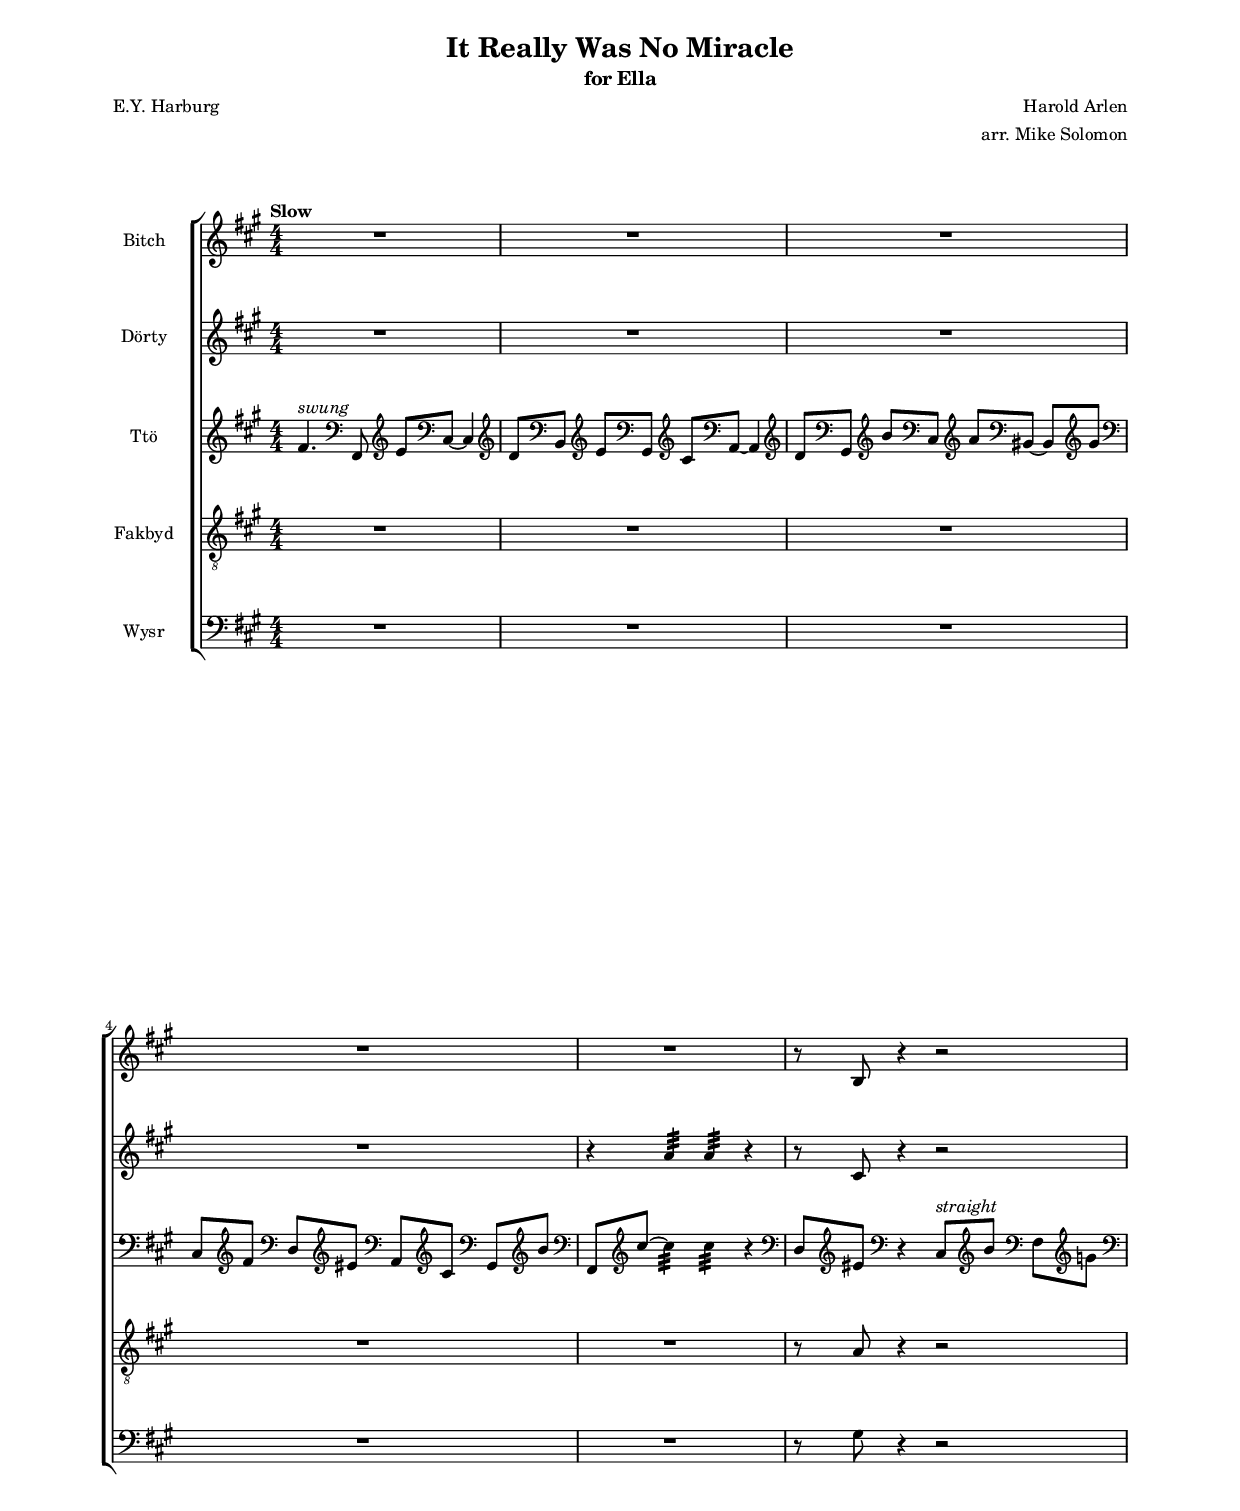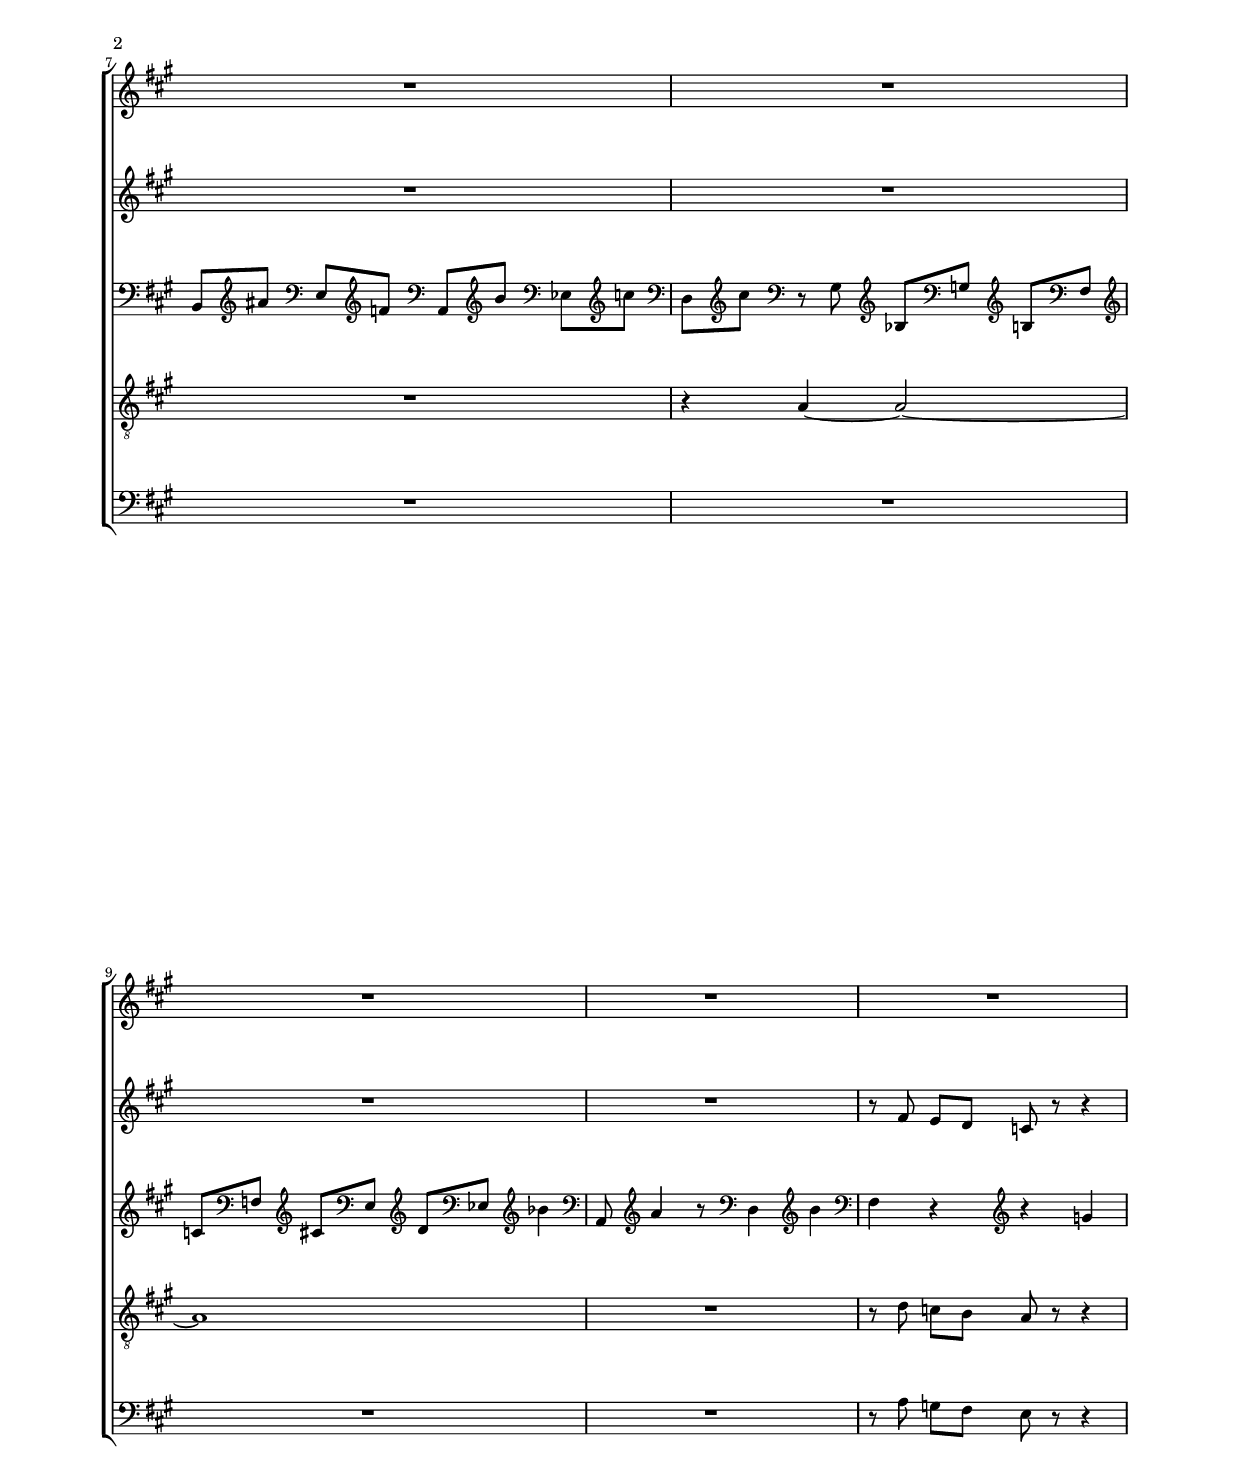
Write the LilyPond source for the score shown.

% notes piquées avec Piki
% -- accord pour clôturer
% ---- 2m to arrive to D, sounds like arrival to A but we sneak G in to round to D
% single long note D avec Ryan (Mike danse autour de ça (genre ees' cis' e' c' f' b etc.))
% ---- cute virage to G (8th reply chez tout le monde)
% telescoping duo avec Mathieu
% --
% high duo avec Marie
% --
\version "2.19.30"
\include "defs-devel.ly"

%{
  cis' gis, eis' b, d' cis
  fis gis'
%}

\header {
  title = "It Really Was No Miracle" %(1)"
  subtitle = \markup { for Ella }
  composer = "Harold Arlen"
  poet = "E.Y. Harburg"
  arranger = "arr. Mike Solomon"
}

\paper {
  #(define fonts
    (set-global-fonts
    #:music "lilyjazz"
    #:brace "lilyjazz"
    #:roman "LilyJAZZText"
    #:sans "LilyJAZZChord"
    #:factor (/ staff-height pt 20)
  ))
  ragged-right = ##f
  left-margin = 0.75\in
  right-margin = 0.75\in
  top-margin = 0.5\in
  bottom-margin = 0.6\in
  ragged-last-bottom = ##f
  max-systems-per-page = #2
  %oddHeaderMarkup = "FIRST FULL DRAFT 20.10.14 4:44"
  %evenHeaderMarkup = "FIRST FULL DRAFT 20.10.14 4:44"
}


#(ly:set-option 'point-and-click #f)

#(set-global-staff-size 15.15)


%changeUp = { \change Staff = "up" }
%changeDown = { \change Staff = "down" }
changeUp = { \clef treble }
changeDown = { \clef bass }

scorePrefatoryMatter = {}
midiPrefatoryMatter = {}

marks = {
  \tempo "Slow"
  \numericTimeSignature
  s1 |
}

swung = \markup \italic "swung"
straight = \markup \italic "straight"

soprano = \relative c' {
  \key fis \minor
  \clef treble
  R1*5 |
  \lo r8 \sh b r4 r2 |
  R1*5 |
}

sopranoWords = \lyricmode {
}

mezzo = \relative c'' {
  \key fis \minor
  \clef treble
  R1*4 |
  r4 a4:32 a4:32 r |
  \lo r8 \sh cis, r4 r2 |
  R1*4 |
  r8 fis e [ d ] c r r4 |
}

mezzoWords = \lyricmode {
}

alto = {
  \key fis \minor
  \clef treble
  \lod fis'4.^\swung
  \changeDown
  \sh fis,8
  \changeUp
  \lo e'8
  \changeDown
  \sh cis ~ cis4 |
  \changeUp
  \lo d'8
  \changeDown
  \sh b,8
  \changeUp
  \lo e'8
  \changeDown
  \sh gis,8
  \changeUp
  \lo cis'8
  \changeDown
  \sh a,8 ~ a,4 |
  \changeUp
  \lo d'8
  \changeDown
  \sh gis,8
  \changeUp
  \lo b'8
  \changeDown
  \sh cis8
  \changeUp
  \lo a'8
  \changeDown
  \sh bis,8 ~ \lo bis,8
  \changeUp
  \sh gis'8 |
  \changeDown
  \lo cis8
  \changeUp
  \sh fis'8
  \changeDown
  \lo d8
  \changeUp
  \sh eis'8
  \changeDown
  \lo a,8
  \changeUp
  \sh cis'8
  \changeDown
  \lo gis,8
  \changeUp
  \sh b'8 |
  \changeDown
  \lo fis,8
  \changeUp
  \sh cis'' ~
  cis''4:32
  cis'':32
  r |
  \changeDown
  \lo d
  \changeUp
  \sh eis'
  \changeDown
  r4
  cis8^\straight [
  \changeUp
  b'8 ]
  \changeDown
  fis8 [
  \changeUp
  g'8 ] |
  \changeDown
  b,8 [
  \changeUp
  ais'8 ]
  \changeDown
  e8 [
  \changeUp
  f'8 ]
  \changeDown
  a,8 [
  \changeUp
  b'8 ]
  \changeDown
  ees8 [
  \changeUp
  c''8 ] |
  \changeDown
  d8 [
  \changeUp
  cis''8 ]
  \changeDown
  r8
  gis
  \changeUp
  bes [
  \changeDown
  g ]
  \changeUp
  b [
  \changeDown
  fis ]
  \changeUp
  c' [
  \changeDown
  f ]
  \changeUp
  cis' [
  \changeDown
  e ]
  \changeUp
  d' [
  \changeDown
  ees ]
  \changeUp
  bes'4
  \changeDown
  a,8
  \changeUp
  a'4 r8
  \changeDown
  d4
  \changeUp
  b'
  \changeDown
  fis4 r4
  \changeUp
  r g' |
}

altoWords = \lyricmode {
}

tenor = \relative c' {
  \key fis \minor
  \clef "treble_8"
  R1*5 |
  \lo r8 \sh a r4 r2 |
  R1 |
  r4 a4 ~ a2 ~ |
  a1 |
  R1 |
  r8 d c [ b ] a r r4 |
}

tenorWords = \lyricmode {
}

bass = \relative c' {
  \key fis \minor
  \clef bass
  R1*5 |
  \lo r8 \sh gis r4 r2 |
  R1*4 |
  r8 a g [ fis ] e r r4 |
}

bassWords = \lyricmode {
}

\score {
  \new ChoirStaff <<
    \new Staff \with { instrumentName = \bitchName %shortInstrumentName = #"M."
} <<
      \new Voice = "soprano" { << { \numericTimeSignature
	\scorePrefatoryMatter
        \soprano
      } {
	\scorePrefatoryMatter
        \marks
      } >> }
      \new Lyrics \lyricsto "soprano" {
        \sopranoWords
      }
    >>
    \new Staff \with { instrumentName = \dortyName %shortInstrumentName = #"E."
} <<
      \new Voice = "mezzo" { \numericTimeSignature
	\scorePrefatoryMatter
        \mezzo
      }
      \new Lyrics \lyricsto "mezzo" {
        \mezzoWords
      }
    >>
    \new Staff \with { instrumentName = \ttoName %shortInstrumentName = #"Mk."
} <<
      \new Voice = "alto" { \numericTimeSignature
	\scorePrefatoryMatter
        \alto
      }
      \new Lyrics \lyricsto "alto" {
        \altoWords
      }
    >>
    \new Staff \with { instrumentName = \fakbydName %shortInstrumentName = #"R."
} <<
      \new Voice = "tenor" { \numericTimeSignature
	\scorePrefatoryMatter
        \tenor
      }
      \new Lyrics \lyricsto "tenor" {
        \tenorWords
      }
    >>
    \new Staff \with { instrumentName = \wysrName %shortInstrumentName = #"P." %\markup { \concat { E \super u . } }
} <<
      \new Voice = "bass" { \numericTimeSignature
	\scorePrefatoryMatter
        \bass
      }
      \new Lyrics \lyricsto "bass" {
        \bassWords
      }
    >>
  >>
  \layout {
    \context {
      \Voice
      \override TextScript #'layer = #6
      \override NoteHead #'layer = #7
      \override Glissando #'breakable = ##t
      \override TupletNumber #'breakable = ##t
      \override TupletBracket #'breakable = ##t
      \override DynamicLineSpanner.direction = #UP
      \remove "Forbid_line_break_engraver"
    }
    \context {
      \Staff
      %\consists "Metronome_mark_engraver"
      \override TimeSignature #'style = #'numbered
      \override StaffSymbol #'layer = #4
      \override TimeSignature #'layer = #3
      \override TimeSignature #'whiteout = ##t
    }
    \context {
      \Lyrics
      %\override LyricText #'whiteout = ##t
      \override LyricText #'layer = #6
    }
    \context {
      \Score
      %\remove "Metronome_mark_engraver"
      \override NonMusicalPaperColumn #'allow-loose-spacing = ##f
    }
  }
}

%{
\score {
  \new PianoStaff <<
    \new Staff  {
      \new Voice = "soprano" { << { \numericTimeSignature
	\scorePrefatoryMatter
        \soprano
      } \\ { \mezzo } \\ { \alto } {
	\scorePrefatoryMatter
        \marks
      } >> }
    }
    \new Staff  {
      \new Voice = "soprano" { << { \numericTimeSignature
	\scorePrefatoryMatter
        \tenor
      } \\ \\ { \bass } {
	\scorePrefatoryMatter
        \marks
      } >> }
    }
  >>
  \layout {
    \context {
      \Voice
      \override TextScript #'layer = #6
      \override NoteHead #'layer = #7
      \override Glissando #'breakable = ##t
      \override TupletNumber #'breakable = ##t
      \override TupletBracket #'breakable = ##t
      \remove "Forbid_line_break_engraver"
    }
    \context {
      \Staff
      %\consists "Metronome_mark_engraver"
      \override TimeSignature #'style = #'numbered
      \override StaffSymbol #'layer = #4
      \override TimeSignature #'layer = #3
      \override TimeSignature #'whiteout = ##t
    }
    \context {
      \Lyrics
      %\override LyricText #'whiteout = ##t
      \override LyricText #'layer = #6
    }
    \context {
      \Score
      %\remove "Metronome_mark_engraver"
      \override NonMusicalPaperColumn #'allow-loose-spacing = ##f
    }
  }
}
%}

%%% MIDI

\score {
  \new ChoirStaff <<
    \new Staff \with { instrumentName = \bitchName %shortInstrumentName = #"M."
} <<
      \new Voice = "soprano" { << { \numericTimeSignature
	\midiPrefatoryMatter
        \soprano
      } {
	\midiPrefatoryMatter
        \marks
      } >> }
      \new Lyrics \lyricsto "soprano" {
        \sopranoWords
      }
    >>
    \new Staff \with { instrumentName = \dortyName %shortInstrumentName = #"E."
} <<
      \new Voice = "mezzo" { \numericTimeSignature
	\midiPrefatoryMatter
        \mezzo
      }
      \new Lyrics \lyricsto "mezzo" {
        \mezzoWords
      }
    >>
    \new Staff \with { instrumentName = \ttoName %shortInstrumentName = #"Mk."
} <<
      \new Voice = "alto" { \numericTimeSignature
	\midiPrefatoryMatter
        \alto
      }
      \new Lyrics \lyricsto "alto" {
        \altoWords
      }
    >>
    \new Staff \with { instrumentName = \fakbydName %shortInstrumentName = #"R."
} <<
      \new Voice = "tenor" { \numericTimeSignature
	\midiPrefatoryMatter
        \tenor
      }
      \new Lyrics \lyricsto "tenor" {
        \tenorWords
      }
    >>
    \new Staff \with { instrumentName = \wysrName %shortInstrumentName = #"P." %\markup { \concat { E \super u . } }
} <<
      \new Voice = "bass" { \numericTimeSignature
	\midiPrefatoryMatter
        \bass
      }
      \new Lyrics \lyricsto "bass" {
        \bassWords
      }
    >>
  >>
  \midi {}
}
